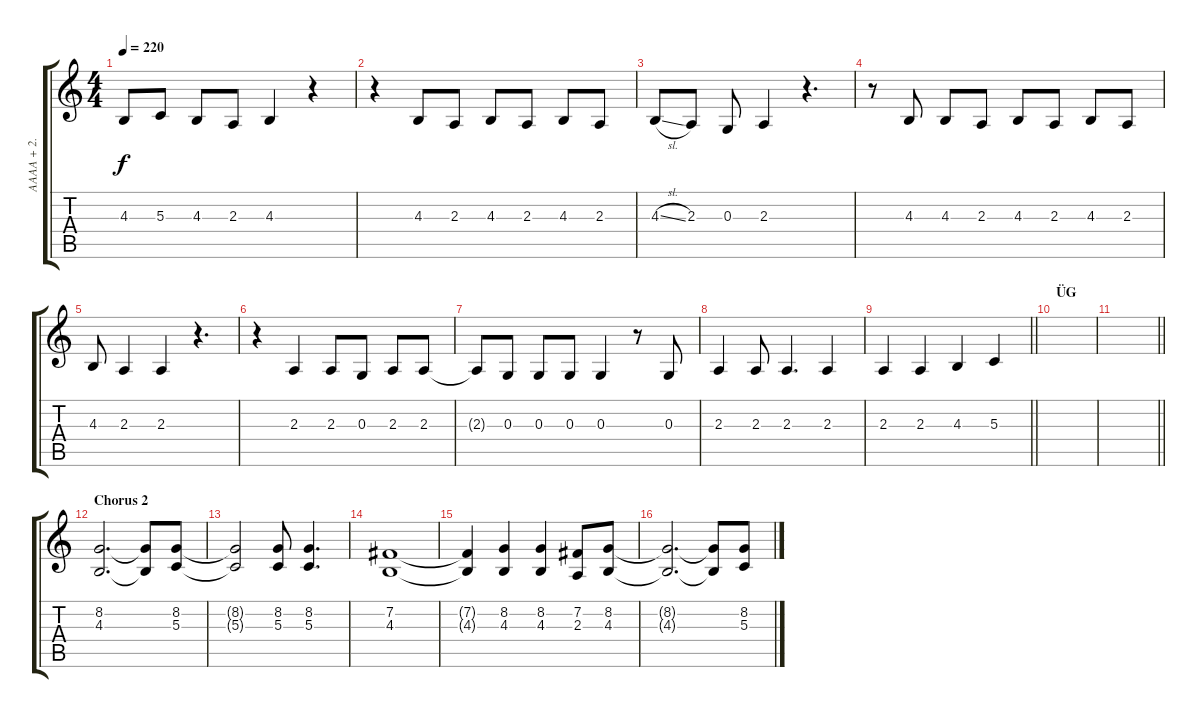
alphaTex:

\track ("AAAA + 2. Stimme" "AAAA + 2. ") {instrument englishhorn}
\staff {score tabs}
\tuning (E4 B3 G3 D3 A2 E2) {hide}
\ts (4 4)
\tempo 220
\clef g2
\ks c
4.3{t}.8{dy f} 5.3.8 4.3.8 2.3.8 4.3.4 r.4 |
r.4 4.3.8 2.3.8 4.3.8 2.3.8 4.3.8 2.3.8 |
4.3{sl}.8 2.3.8 0.3.8 2.3.4 r.4{d} |
r.8 4.3.8 4.3.8 2.3.8 4.3.8 2.3.8 4.3.8 2.3.8 |
4.3.8 2.3.4 2.3.4 r.4{d} |
r.4 2.3.4 2.3.8 0.3.8 2.3.8 2.3.8 |
2.3{t}.8 0.3.8 0.3.8 0.3.8 0.3.4 r.8 0.3.8 |
2.3.4 2.3.8 2.3.4{d} 2.3.4 |
\barLineRight lightlight
2.3.4 2.3.4 4.3.4 5.3.4 |
\section ("" "ÜG")
|
\barLineRight lightlight
|
\section ("" "Chorus 2")
(8.2 4.3).2{d} (8.2{t} 4.3{t}).8 (8.2 5.3).8 |
(8.2{t} 5.3{t}).2 (8.2 5.3).8 (8.2 5.3).4{d} |
(7.2 4.3).1 |
(7.2{t} 4.3{t}).4 (8.2 4.3).4 (8.2 4.3).4 (7.2 2.3).8 (8.2 4.3).8 |
(8.2{t} 4.3{t}).2{d} (8.2{t} 4.3{t}).8 (8.2 5.3).8
